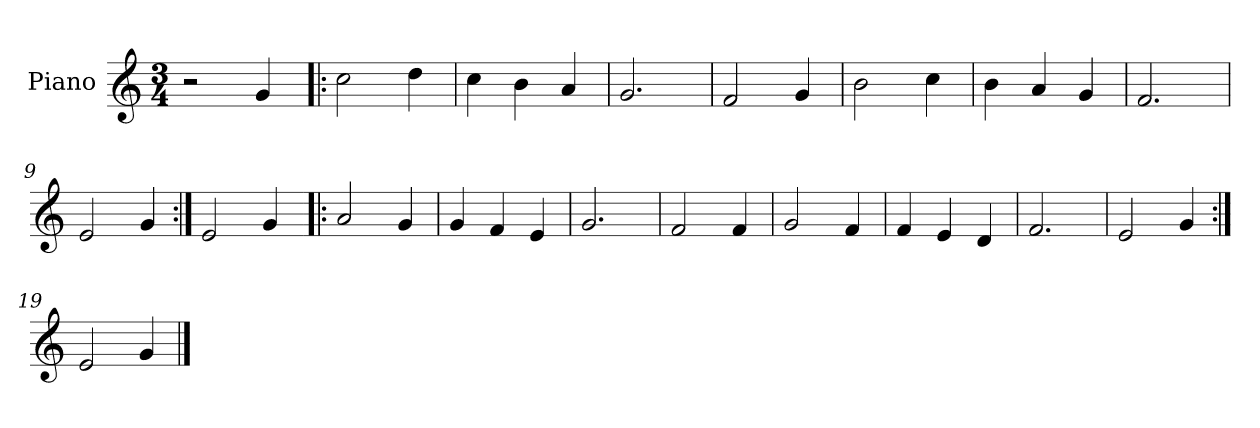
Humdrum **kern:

**kern
*part1
*staff1
*I"Piano
*I'Pno.
*clefG2
*k[]
*M3/4
*MM100
=1
2r
4g/
=2!|:
2cc\
4dd\
=3
4cc\
4b\
4a/
=4
2.g/
=5
2f/
4g/
!!LO:LB:g=z
=6
2b\
4cc\
=7
4b\
4a/
4g/
=8
2.f/
=9
2e/
4g/
=10:|!
2e/
4g/
!!LO:LB:g=z
=11!|:
2a/
4g/
=12
4g/
4f/
4e/
=13
2.g/
=14
2f/
4f/
=15
2g/
4f/
!!LO:LB:g=z
=16
4f/
4e/
4d/
=17
2.f/
=18
2e/
4g/
=19:|!
2e/
4g/
==
*-
